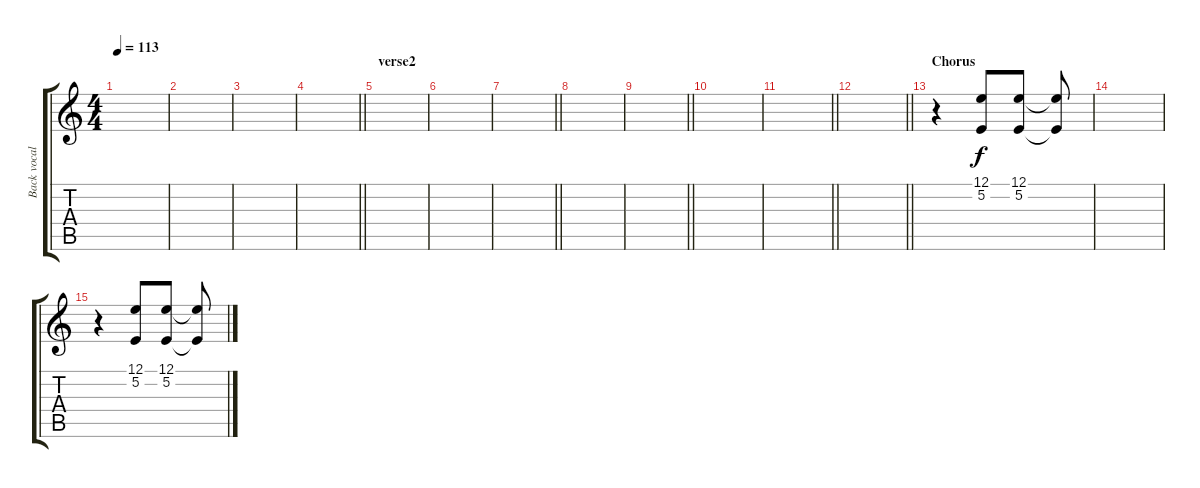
\track ("Back vocals" "Back vocal") {instrument pad7halo}
\staff {score tabs}
\tuning (E4 B3 G3 D3 A2 E2) {hide}
\ts (4 4)
\tempo 113
\clef g2
\ks c
|
|
|
\barLineRight lightlight
|
\section ("" "verse2")
|
|
\barLineRight lightlight
|
|
\barLineRight lightlight
|
|
\barLineRight lightlight
|
\barLineRight lightlight
|
\section ("" "Chorus")
r.4 (12.1 5.2).8 (12.1 5.2).8 (12.1{t} 5.2{t}).8 |
|
r.4 (12.1 5.2).8 (12.1 5.2).8 (12.1{t} 5.2{t}).8
